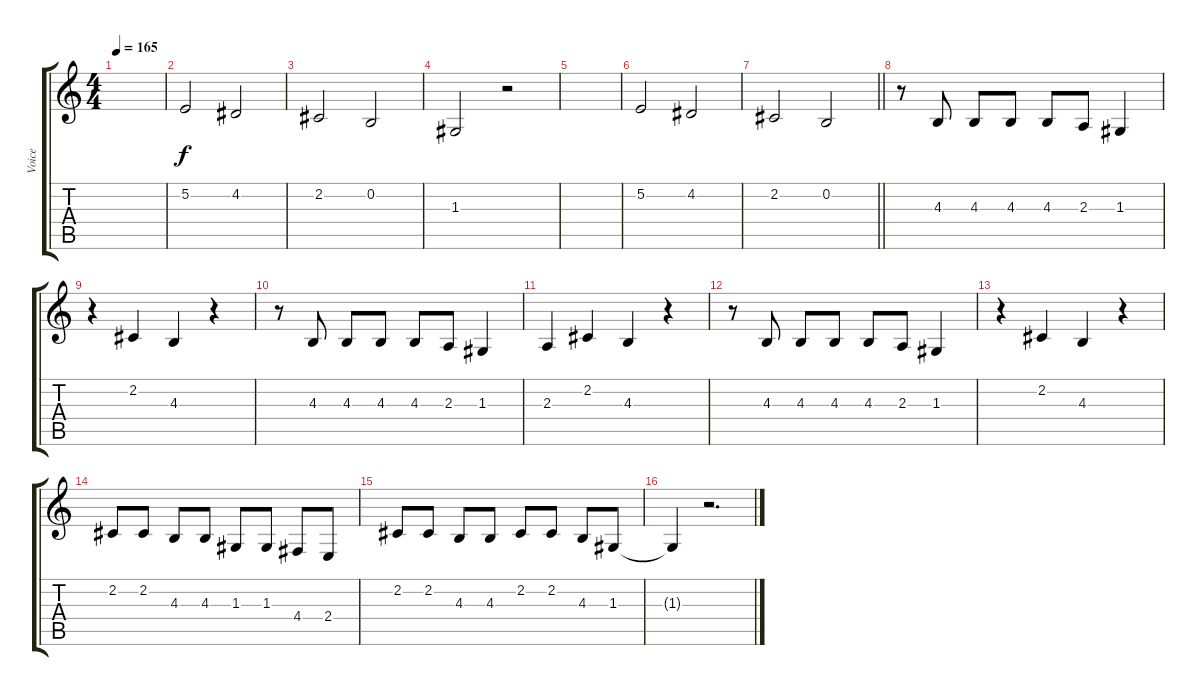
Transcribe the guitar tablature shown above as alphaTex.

\track ("Voice" "Voice") {instrument tenorsax}
\staff {score tabs}
\tuning (E4 B3 G3 D3 A2 E2) {hide}
\ts (4 4)
\tempo 165
\clef g2
\ks c
|
5.2.2 4.2.2 |
2.2.2 0.2.2 |
1.3.2 r.2 |
|
5.2.2 4.2.2 |
\barLineRight lightlight
2.2.2 0.2.2 |
\section ("" "")
r.8 4.3.8 4.3.8 4.3.8 4.3.8 2.3.8 1.3.4 |
r.4 2.2.4 4.3.4 r.4 |
r.8 4.3.8 4.3.8 4.3.8 4.3.8 2.3.8 1.3.4 |
2.3.4 2.2.4 4.3.4 r.4 |
r.8 4.3.8 4.3.8 4.3.8 4.3.8 2.3.8 1.3.4 |
r.4 2.2.4 4.3.4 r.4 |
2.2.8 2.2.8 4.3.8 4.3.8 1.3.8 1.3.8 4.4.8 2.4.8 |
2.2.8 2.2.8 4.3.8 4.3.8 2.2.8 2.2.8 4.3.8 1.3.8 |
1.3{t}.4 r.2{d}
